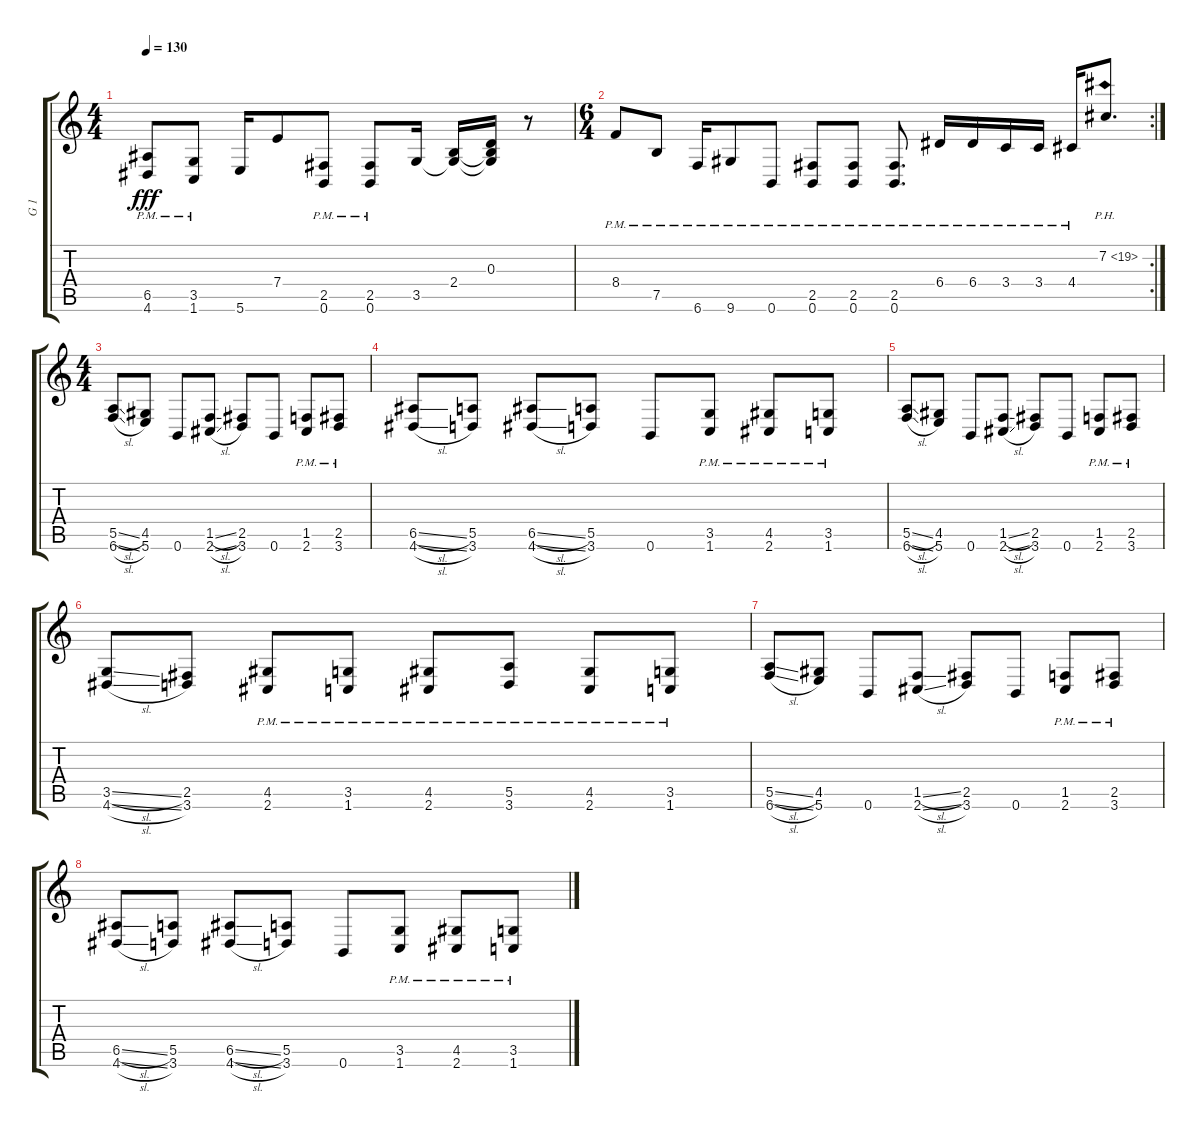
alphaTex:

\track ("G 1" "G 1") {instrument distortionguitar}
\staff {score tabs}
\tuning (B3 Gb3 D3 A2 E2 B1) {hide}
\ts (4 4)
\tempo 130
\clef g2
\ks c
(6.5{pm} 4.6{pm}).8{dy fff} (3.5{pm} 1.6{pm}).8 5.6.16 7.4.8 (2.5{pm} 0.6{pm}).8 (2.5{pm} 0.6{pm}).8 3.5.16 (2.4 3.5{t}).16 (0.3 2.4{t} 3.5{t}).16 r.8 |
\rc 2
\ts (6 4)
8.4{pm}.8 7.5{pm}.8 6.6{pm}.16 9.6{pm}.8 0.6{pm}.8 (2.5{pm} 0.6{pm}).8 (2.5{pm} 0.6{pm}).8 (2.5{pm} 0.6{pm}).8{d} 6.4{pm}.16 6.4{pm}.16 3.4{pm}.16 3.4{pm}.16 4.4{pm}.16 7.2{ph 12}.8{d} |
\ts (4 4)
(5.5{sl} 6.6{sl}).8 (4.5 5.6).8 0.6.8 (1.5{sl} 2.6{sl}).8 (2.5 3.6).8 0.6.8 (1.5{pm} 2.6{pm}).8 (2.5{pm} 3.6{pm}).8 |
(6.5{sl} 4.6{sl}).8 (5.5 3.6).8 (6.5{sl} 4.6{sl}).8 (5.5 3.6).8 0.6.8 (3.5{pm} 1.6{pm}).8 (4.5{pm} 2.6{pm}).8 (3.5{pm} 1.6{pm}).8 |
(5.5{sl} 6.6{sl}).8 (4.5 5.6).8 0.6.8 (1.5{sl} 2.6{sl}).8 (2.5 3.6).8 0.6.8 (1.5{pm} 2.6{pm}).8 (2.5{pm} 3.6{pm}).8 |
(3.5{sl} 4.6{sl}).8 (2.5 3.6).8 (4.5{pm} 2.6{pm}).8 (3.5{pm} 1.6{pm}).8 (4.5{pm} 2.6{pm}).8 (5.5{pm} 3.6{pm}).8 (4.5{pm} 2.6{pm}).8 (3.5{pm} 1.6{pm}).8 |
(5.5{sl} 6.6{sl}).8 (4.5 5.6).8 0.6.8 (1.5{sl} 2.6{sl}).8 (2.5 3.6).8 0.6.8 (1.5{pm} 2.6{pm}).8 (2.5{pm} 3.6{pm}).8 |
(6.5{sl} 4.6{sl}).8 (5.5 3.6).8 (6.5{sl} 4.6{sl}).8 (5.5 3.6).8 0.6.8 (3.5{pm} 1.6{pm}).8 (4.5{pm} 2.6{pm}).8 (3.5{pm} 1.6{pm}).8
